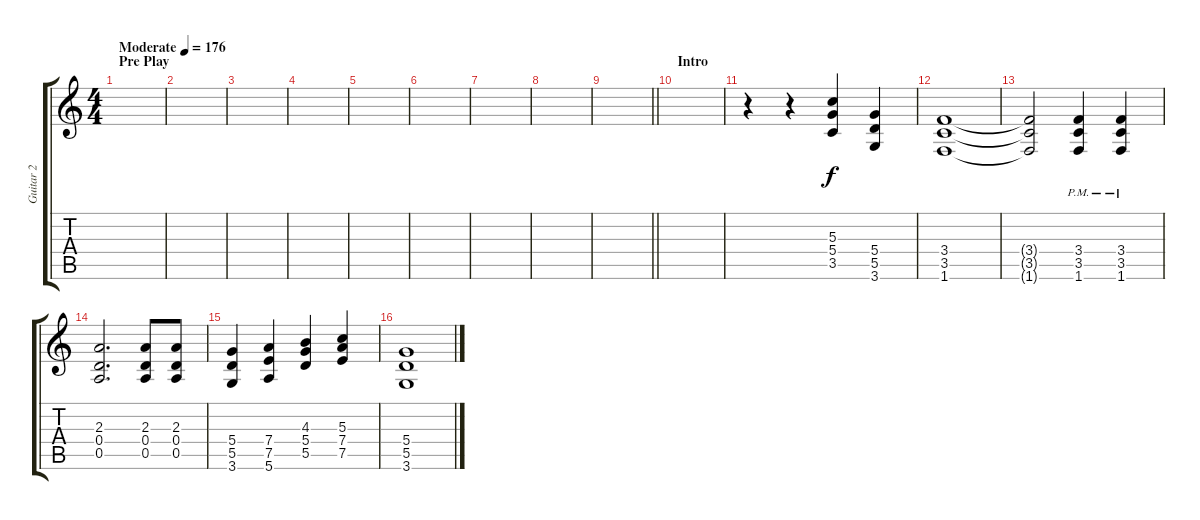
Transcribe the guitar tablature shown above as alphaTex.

\track ("Guitar 2" "Guitar 2") {instrument distortionguitar}
\staff {score tabs}
\tuning (E4 B3 G3 D3 A2 E2) {hide}
\ts (4 4)
\section ("" "Pre Play")
\tempo (176 "Moderate")
\clef g2
\ks c
|
|
|
|
|
|
|
|
\barLineRight lightlight
|
\section ("" "Intro")
|
r.4 r.4 (5.3 5.4 3.5).4 (5.4 5.5 3.6).4 |
(3.4 3.5 1.6).1 |
(3.4{t} 3.5{t} 1.6{t}).2 (3.4{pm} 3.5{pm} 1.6{pm}).4 (3.4{pm} 3.5{pm} 1.6{pm}).4 |
(2.3 0.4 0.5).2{d} (2.3 0.4 0.5).8 (2.3 0.4 0.5).8 |
(5.4 5.5 3.6).4 (7.4 7.5 5.6).4 (4.3 5.4 5.5).4 (5.3 7.4 7.5).4 |
(5.4 5.5 3.6).1
